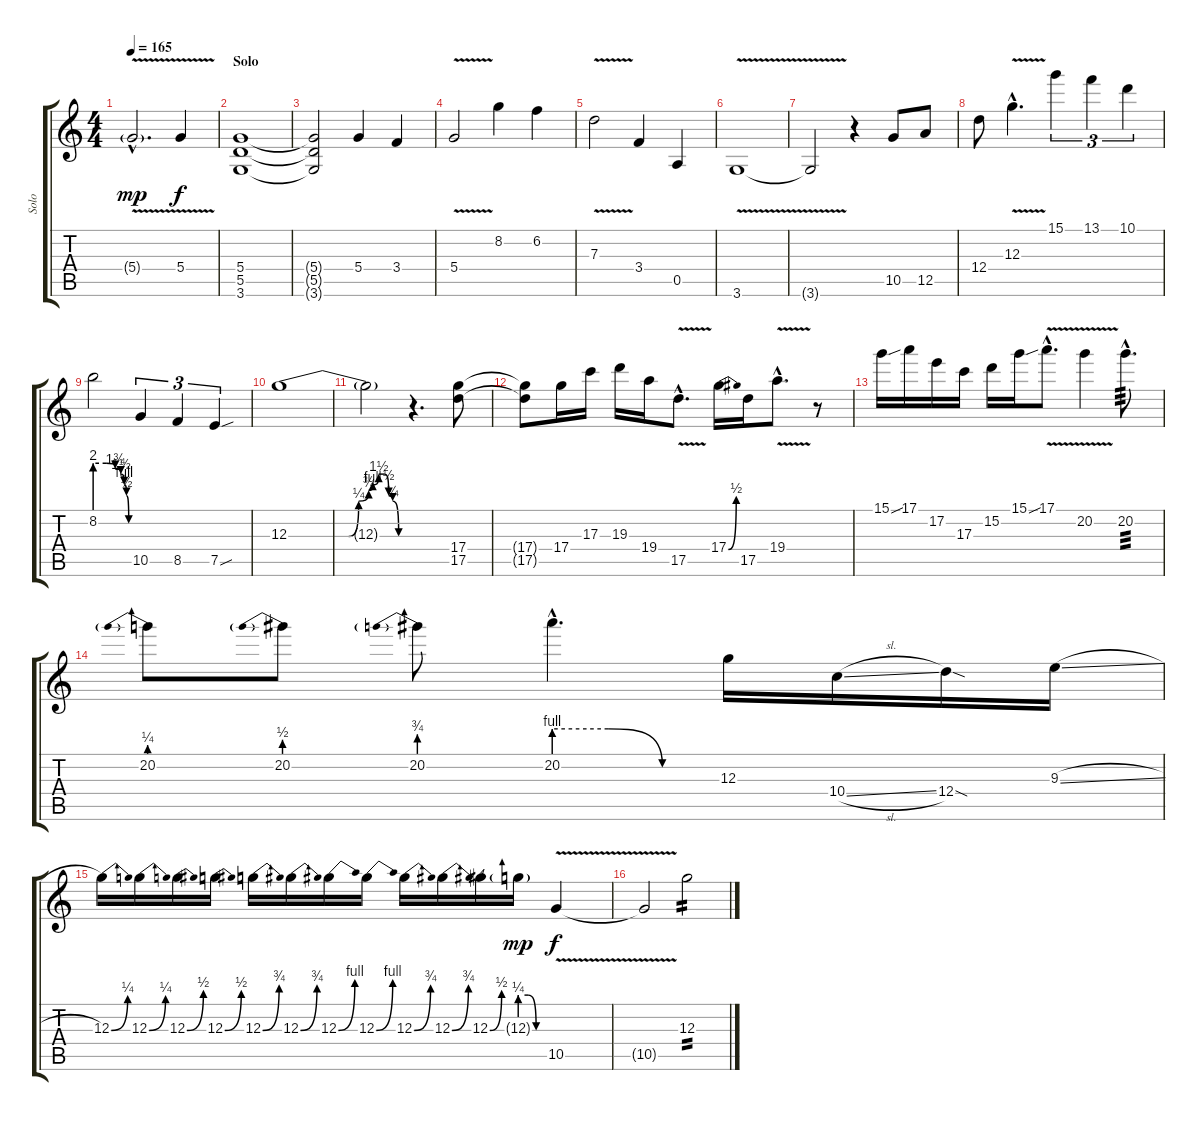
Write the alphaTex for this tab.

\track ("Solo" "Solo") {instrument overdrivenguitar}
\staff {score tabs}
\tuning (E4 B3 G3 D3 A2 E2) {hide}
\ts (4 4)
\tempo 165
\clef g2
\ks c
5.4{v g hac}.2{d dy mp} 5.4{v}.4{dy f} |
\section ("" "Solo")
(5.4 5.5 3.6).1 |
(5.4{t} 5.5{t} 3.6{t}).2 5.4.4 3.4.4 |
5.4{v}.2 8.2.4 6.2.4 |
7.3{v}.2 3.4.4 0.5.4 |
3.6{v}.1 |
3.6{t}.2 r.4 10.5.8 12.5.8 |
12.4.8 12.3{v hac}.4{d} 15.1.4{tu (3 2)} 13.1.4{tu (3 2)} 10.1.4{tu (3 2)} |
8.2{be (custom 0 8 20 8 36 7 46 6 52 4 56 2 60 0)}.2 10.5.4{tu (3 2)} 8.5.4{tu (3 2)} 7.5{sou}.4{tu (3 2)} |
12.3{be (custom 0 0 10 0 15 0 20 0 30 0 35 1 40 3 42 4 45 6 48 6 50 2 52 1 55 0 60 0)}.1 |
12.3{t}.2 r.4{d} (17.4 17.5).8 |
(17.4{t} 17.5{t}).8 17.4.16 17.3.16 19.3.16 19.4.16 17.5{v hac}.8{d} 17.4{be (bend 0 0 60 2)}.16 17.5.16 19.4{v hac}.8{d} r.8 |
15.1{sou}.16 17.1.16 17.2.16 17.3.16 15.2.16 15.1{sou}.16 17.1{v hac}.8{d} 20.2{v}.4 20.2{hac}.8{d tp 3} |
20.2{be (prebend 0 1 60 1)}.8 20.2{be (prebend 0 2 60 2)}.8 20.2{be (prebend 0 3 60 3)}.8 20.2{be (custom 0 4 20 4 40 0 60 0) hac}.4{d} 12.3.16 10.4{sl}.16 12.4{sod}.16 9.3{sl}.16 |
12.3{be (bend 0 0 60 1)}.16 12.3{be (bend 0 0 60 1)}.16 12.3{be (bend 0 0 60 2)}.16 12.3{be (bend 0 0 60 2)}.16 12.3{be (bend 0 0 60 3)}.16 12.3{be (bend 0 0 60 3)}.16 12.3{be (bend 0 0 60 4)}.16 12.3{be (bend 0 0 60 4)}.16 12.3{be (bend 0 0 60 3)}.16 12.3{be (bend 0 0 60 3)}.16 12.3{be (bend 0 0 60 2)}.16 12.3{be (custom 0 1 20 1 40 0 60 0) g}.16{dy mp} 10.5{v}.4{dy f} |
10.5{t}.2 12.3.2{tp 2}
